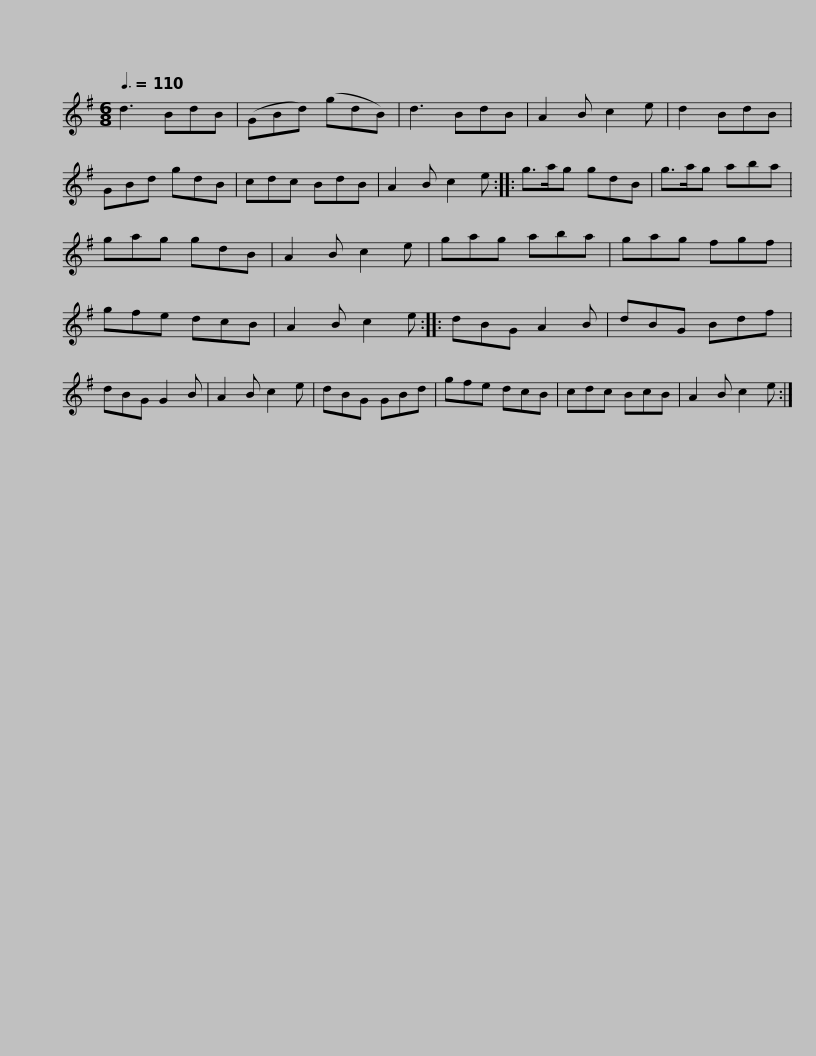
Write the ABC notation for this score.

X:1
L:1/8
Q:3/8=110
M:6/8
I:linebreak $
K:Emin
V:1 treble
V:1
 d3 BdB | (GBd) (gdB) | d3 BdB | A2 B c2 e | d2 BdB | %5
 GBd gdB | cdc BdB | A2 B c2 e ::$ g>ag gdB | g>ag aba | %10
 gag gdB | A2 B c2 e | gag aba | gag fgf | gfe dcB |$ %15
 A2 B c2 e :: dBG A2 B | dBG Bdf | dBG G2 B | A2 B c2 e | %20
 dBG GBd | gfe dcB | cdc BcB |$ A2 B c2 e :| %24
